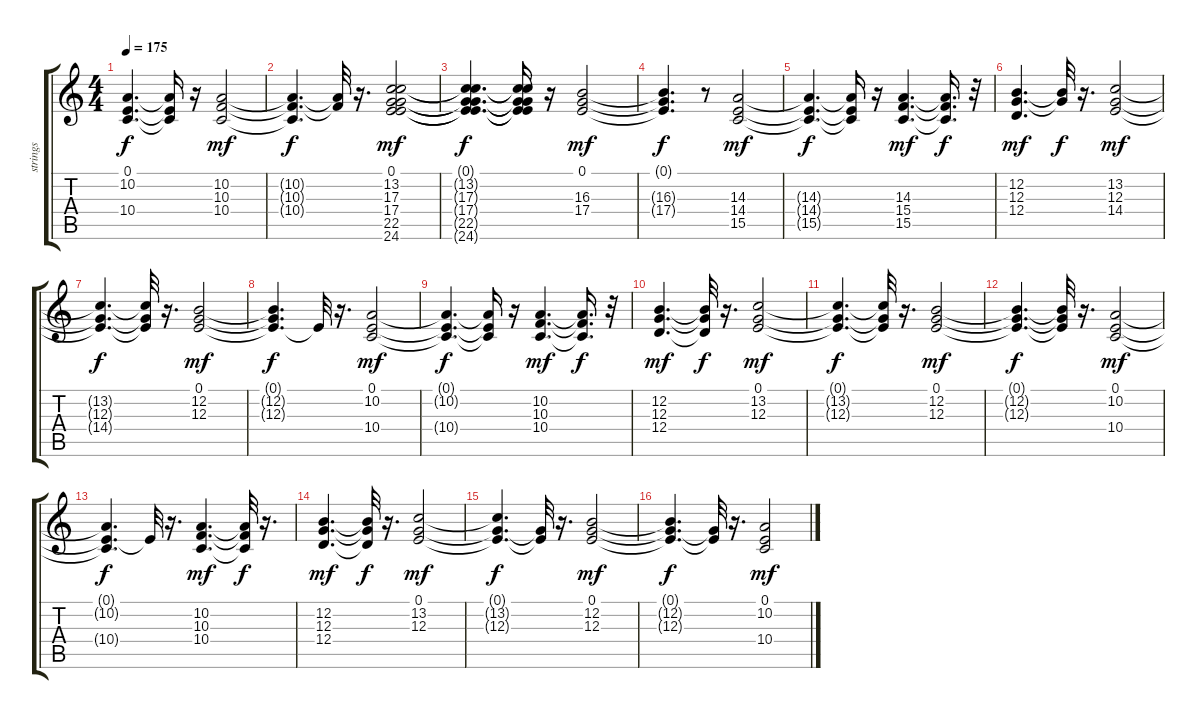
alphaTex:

\track ("strings" "strings") {instrument synthstrings1}
\staff {score tabs}
\tuning (E4 B3 G3 D3 A2 E2) {hide}
\ts (4 4)
\tempo 175
\clef g2
\ks c
(0.1{t} 10.2{t} 10.4{t}).4{d dy f} (0.1{t} 10.2{t} 10.4{t}).16 r.16 (10.2 10.3 10.4).2{dy mf} |
(10.2{t} 10.3{t} 10.4{t}).4{d dy f} (10.2{t} 10.3{t}).32 r.16{d} (0.1 13.2 17.3 17.4 22.5 24.6).2{dy mf} |
(0.1{t} 13.2{t} 17.3{t} 17.4{t} 22.5{t} 24.6{t}).4{d dy f} (0.1{t} 13.2{t} 17.3{t} 17.4{t} 22.5{t} 24.6{t}).16 r.16 (0.1 16.3 17.4).2{dy mf} |
(0.1{t} 16.3{t} 17.4{t}).4{d dy f} r.8 (14.3 14.4 15.5).2{dy mf} |
(14.3{t} 14.4{t} 15.5{t}).4{d dy f} (14.3{t} 14.4{t} 15.5{t}).16 r.16 (14.3 15.4 15.5).4{d dy mf} (14.3{t} 15.4{t} 15.5{t}).16{d dy f} r.32 |
(12.2 12.3 12.4).4{d dy mf} (12.2{t} 12.3{t}).32{dy f} r.16{d} (13.2 12.3 14.4).2{dy mf} |
(13.2{t} 12.3{t} 14.4{t}).4{d dy f} (13.2{t} 12.3{t} 14.4{t}).32 r.16{d} (0.1 12.2 12.3).2{dy mf} |
(0.1{t} 12.2{t} 12.3{t}).4{d dy f} 0.1{t}.32 r.16{d} (0.1 10.2 10.4).2{dy mf} |
(0.1{t} 10.2{t} 10.4{t}).4{d dy f} (0.1{t} 10.2{t} 10.4{t}).16 r.16 (10.2 10.3 10.4).4{d dy mf} (10.2{t} 10.3{t} 10.4{t}).16{d dy f} r.32 |
(12.2 12.3 12.4).4{d dy mf} (12.2{t} 12.3{t} 12.4{t}).32{dy f} r.16{d} (0.1 13.2 12.3).2{dy mf} |
(0.1{t} 13.2{t} 12.3{t}).4{d dy f} (0.1{t} 13.2{t} 12.3{t}).32 r.16{d} (0.1 12.2 12.3).2{dy mf} |
(0.1{t} 12.2{t} 12.3{t}).4{d dy f} (0.1{t} 12.2{t} 12.3{t}).32 r.16{d} (0.1 10.2 10.4).2{dy mf} |
(0.1{t} 10.2{t} 10.4{t}).4{d dy f} 0.1{t}.32 r.16{d} (10.2 10.3 10.4).4{d dy mf} (10.2{t} 10.3{t} 10.4{t}).32{dy f} r.16{d} |
(12.2 12.3 12.4).4{d dy mf} (12.2{t} 12.3{t} 12.4{t}).32{dy f} r.16{d} (0.1 13.2 12.3).2{dy mf} |
(0.1{t} 13.2{t} 12.3{t}).4{d dy f} (0.1{t} 12.3{t}).32 r.16{d} (0.1 12.2 12.3).2{dy mf} |
(0.1{t} 12.2{t} 12.3{t}).4{d dy f} (0.1{t} 12.3{t}).32 r.16{d} (0.1 10.2 10.4).2{dy mf}
